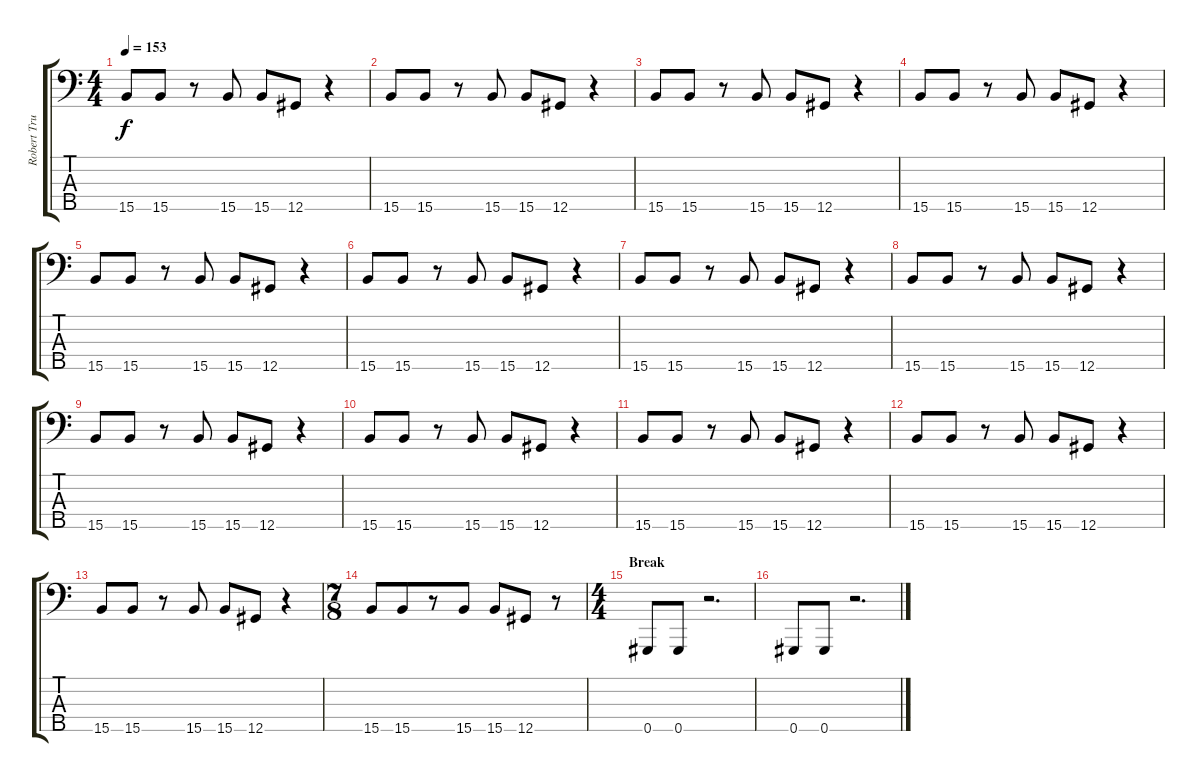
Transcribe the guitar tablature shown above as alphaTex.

\track ("Robert Trujillo (Bass)" "Robert Tru") {instrument electricbassfinger}
\staff {score tabs}
\tuning (E2 B1 Gb1 B0 Ab0) {hide}
\ts (4 4)
\tempo 153
\clef f4
\ks c
15.5.8{dy f} 15.5.8 r.8 15.5.8 15.5.8 12.5.8 r.4 |
15.5.8 15.5.8 r.8 15.5.8 15.5.8 12.5.8 r.4 |
15.5.8 15.5.8 r.8 15.5.8 15.5.8 12.5.8 r.4 |
15.5.8 15.5.8 r.8 15.5.8 15.5.8 12.5.8 r.4 |
15.5.8 15.5.8 r.8 15.5.8 15.5.8 12.5.8 r.4 |
15.5.8 15.5.8 r.8 15.5.8 15.5.8 12.5.8 r.4 |
15.5.8 15.5.8 r.8 15.5.8 15.5.8 12.5.8 r.4 |
15.5.8 15.5.8 r.8 15.5.8 15.5.8 12.5.8 r.4 |
15.5.8 15.5.8 r.8 15.5.8 15.5.8 12.5.8 r.4 |
15.5.8 15.5.8 r.8 15.5.8 15.5.8 12.5.8 r.4 |
15.5.8 15.5.8 r.8 15.5.8 15.5.8 12.5.8 r.4 |
15.5.8 15.5.8 r.8 15.5.8 15.5.8 12.5.8 r.4 |
15.5.8 15.5.8 r.8 15.5.8 15.5.8 12.5.8 r.4 |
\ts (7 8)
15.5.8 15.5.8 r.8 15.5.8 15.5.8 12.5.8 r.8 |
\ts (4 4)
\section ("" "Break")
0.5.8 0.5.8 r.2{d} |
0.5.8 0.5.8 r.2{d}
